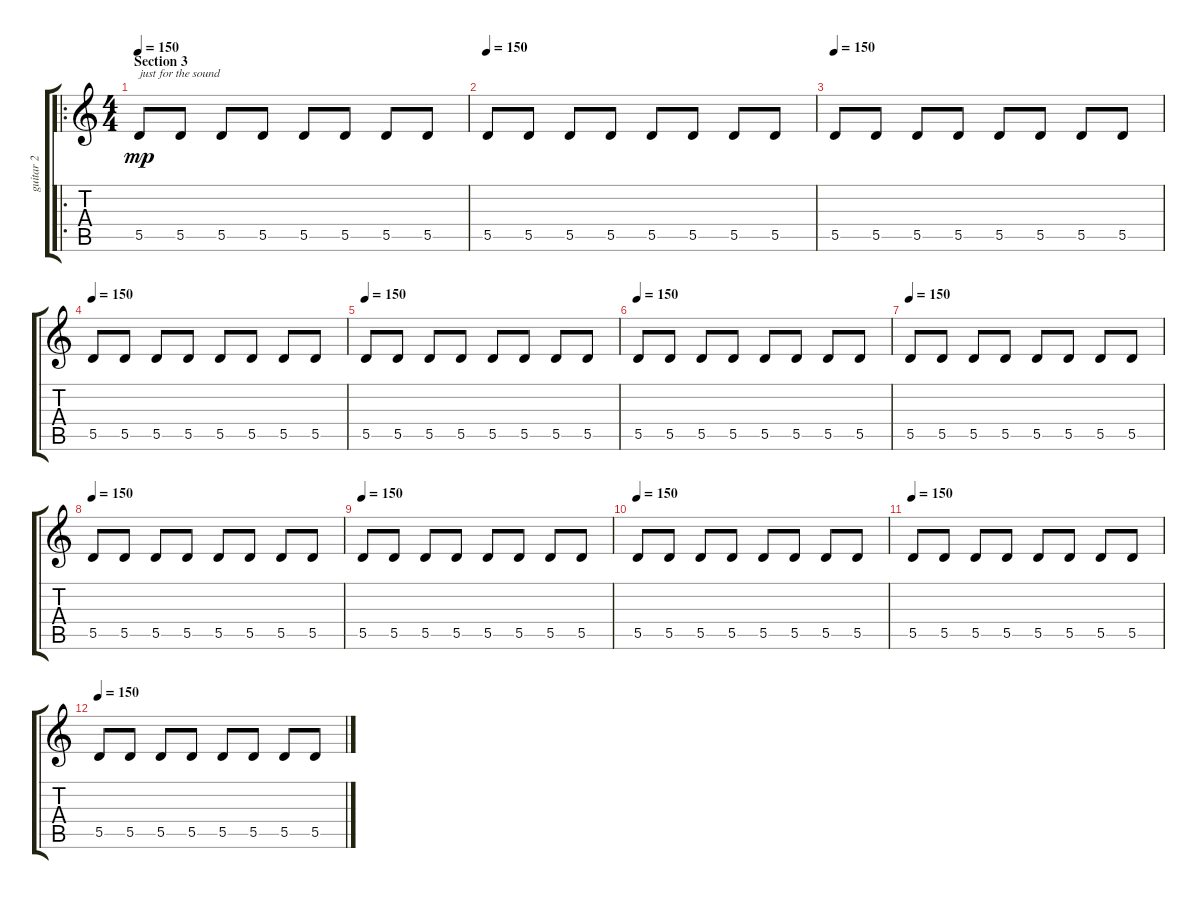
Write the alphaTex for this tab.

\track ("guitar 2" "guitar 2") {instrument distortionguitar}
\staff {score tabs}
\tuning (E4 B3 G3 D3 A2 E2) {hide}
\ro
\ts (4 4)
\section ("" "Section 3")
\tempo 150
\clef g2
\ks c
5.5.8{txt "just for the sound" dy mp volume 13 balance 8 instrument distortionguitar} 5.5.8 5.5.8 5.5.8 5.5.8 5.5.8 5.5.8 5.5.8 |
\tempo 150
5.5.8 5.5.8 5.5.8 5.5.8 5.5.8 5.5.8 5.5.8 5.5.8 |
\tempo 150
5.5.8 5.5.8 5.5.8 5.5.8 5.5.8 5.5.8 5.5.8 5.5.8 |
\tempo 150
5.5.8 5.5.8 5.5.8 5.5.8 5.5.8 5.5.8 5.5.8 5.5.8 |
\tempo 150
5.5.8 5.5.8 5.5.8 5.5.8 5.5.8 5.5.8 5.5.8 5.5.8 |
\tempo 150
5.5.8 5.5.8 5.5.8 5.5.8 5.5.8 5.5.8 5.5.8 5.5.8 |
\tempo 150
5.5.8 5.5.8 5.5.8 5.5.8 5.5.8 5.5.8 5.5.8 5.5.8 |
\tempo 150
5.5.8 5.5.8 5.5.8 5.5.8 5.5.8 5.5.8 5.5.8 5.5.8 |
\tempo 150
5.5.8 5.5.8 5.5.8 5.5.8 5.5.8 5.5.8 5.5.8 5.5.8 |
\tempo 150
5.5.8 5.5.8 5.5.8 5.5.8 5.5.8 5.5.8 5.5.8 5.5.8 |
\tempo 150
5.5.8 5.5.8 5.5.8 5.5.8 5.5.8 5.5.8 5.5.8 5.5.8 |
\tempo 150
5.5.8 5.5.8 5.5.8 5.5.8 5.5.8 5.5.8 5.5.8 5.5.8
